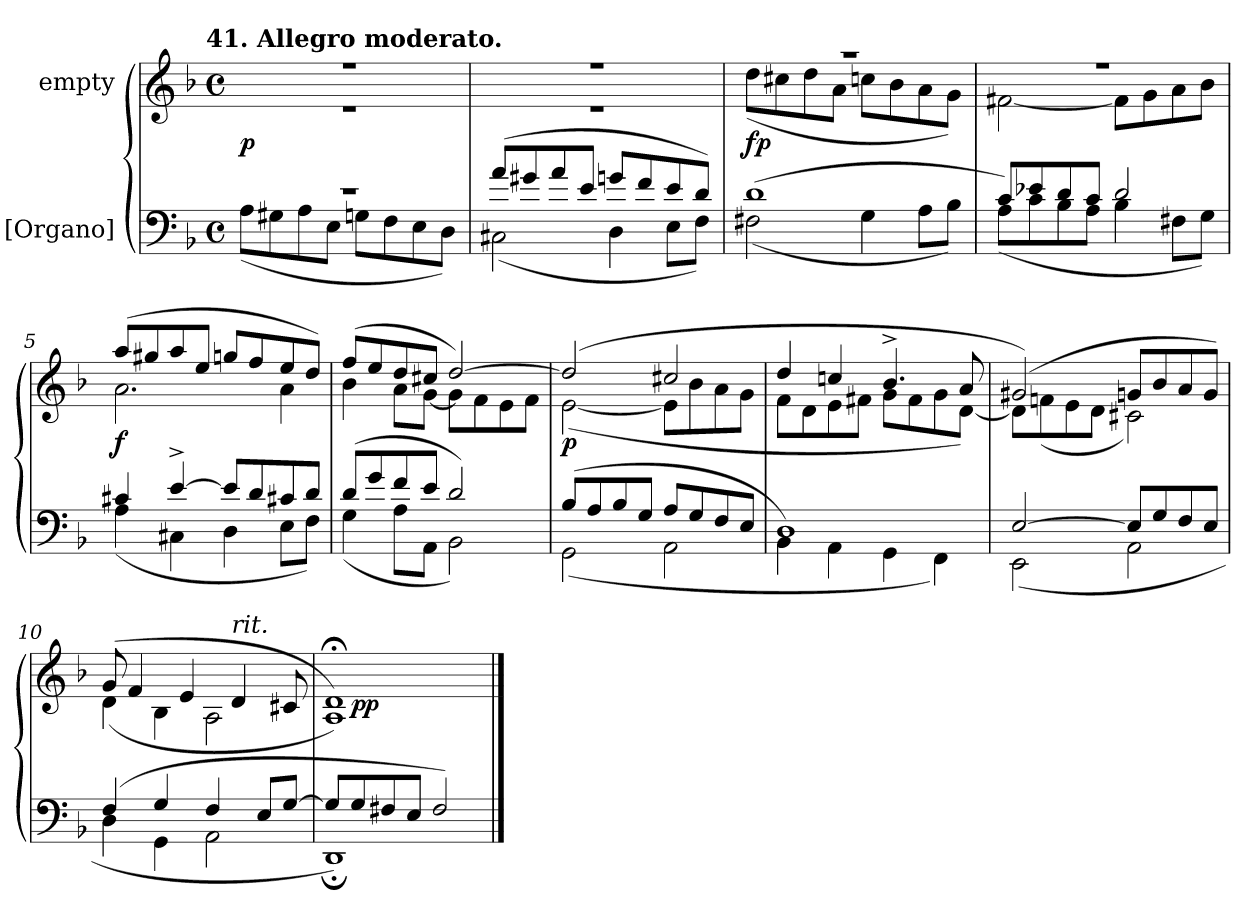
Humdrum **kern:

**kern	**kern	**dynam
*part2	*part1	*part1
*staff2	*staff1	*staff1
*I"[Organo]	*I"empty	*
*clefF4	*clefG2	*
*k[b-]	*k[b-]	*
*d:	*d:	*
!!LO:TX:omd:t=41. Allegro moderato.
*M4/4	*M4/4	*
*met(c)	*met(c)	*
*MM132	*MM132	*
=1	=1	=1
*^	*^	*
1r	(8A\L	1r	1r	p
.	8G#X\	.	.	.
.	8A\	.	.	.
.	8E\J	.	.	.
.	8Gn\L	.	.	.
.	8F\	.	.	.
.	8E\	.	.	.
.	8D\J)	.	.	.
=2	=2	=2	=2	=2
(8a/L	(2C#X\	1r	1r	.
8g#X/	.	.	.	.
8a/	.	.	.	.
8e/J	.	.	.	.
8gn/L	4D\	.	.	.
8f/	.	.	.	.
8e/	8E\L	.	.	.
8d/J)	8F\J)	.	.	.
=3	=3	=3	=3	=3
(1d/	(2F#X\	1r	(8dd\L	fp
.	.	.	8cc#X\	.
.	.	.	8dd\	.
.	.	.	8a\J	.
.	4G\	.	8ccn\L	.
.	.	.	8b-\	.
.	8A\L	.	8a\	.
.	8B-\J)	.	8g\J)	.
=4	=4	=4	=4	=4
8c/L)	(8A\L	1r	[2f#X\	.
8e-X/	8c\	.	.	.
8d/	8B-\	.	.	.
8c/J	8A\J	.	.	.
2d/	4B-\	.	8f#\L]	.
.	.	.	8g\	.
.	8F#X\L	.	8a\	.
.	8G\J)	.	8b-\J	.
=5	=5	=5	=5	=5
4c#X/	(4A\	(8aa/L	2.a\	f
.	.	8gg#X/	.	.
[4e^/	4C#X\	8aa/	.	.
.	.	8ee/J	.	.
8e/L]	4D\	8ggn/L	.	.
8d/	.	8ff/	.	.
8c#X/	8E\L	8ee/	4a\	.
8d/J	8F\J)	8dd/J)	.	.
=6	=6	=6	=6	=6
(8d/L	(4G\	(8ff/L	4b-\	.
8g/	.	8ee/	.	.
8f/	8A\L	8dd/	8a\L	.
8e/J	8AA\J	8cc#X/J	[8g\J	.
2d/)	2BB-\)	[2dd/)	8g\L]	.
.	.	.	8f\	.
.	.	.	8e\	.
.	.	.	8f\J	.
=7	=7	=7	=7	=7
(8B-/L	(2GG\	(2dd/]	([2e\	p
8A/	.	.	.	.
8B-/	.	.	.	.
8G/J	.	.	.	.
8A/L	2AA\	2cc#X/	8e\L]	.
8G/	.	.	8b-\	.
8F/	.	.	8a\	.
8E/J	.	.	8g\J	.
=8	=8	=8	=8	=8
1D/)	4BB-\	4dd/	8f\L	.
.	.	.	8d\	.
.	4AA\	4ccn/	8e\	.
.	.	.	8f#X\J	.
.	4GG\	4.b-^/	8g\L	.
.	.	.	8f#\	.
.	4FF\)	.	8g\	.
.	.	8a/	[8d\J)	.
=9	=9	=9	=9	=9
[2E/	(2EE\	(2g#X/)	8d\L]	.
.	.	.	(8fn\	.
.	.	.	8e\	.
.	.	.	8d\J	.
8E/L]	2AA\	8gn/L	2c#X\)	.
8G/	.	8b-/	.	.
8F/	.	8a/	.	.
8E/J	.	8g/J)	.	.
=10	=10	=10	=10	=10
(4F/	4D\	(8g/	(4d\	.
.	.	4f/	.	.
4G/	4GG\	.	4B-\	.
.	.	4e/	.	.
4F/	2AA\	.	2A\	.
!	!	!LO:TX:a:i:t=rit.	!	!
.	.	4d/	.	.
8E/L	.	.	.	.
[8G/J	.	8c#X/	.	.
=11	=11	=11	=11	=11
*	*	*	*^	*
8G/L]	1DD;<\)	1d;</)	1A\)	8ryy	.
8G/	.	.	.	2..ryy	pp
8F#X/	.	.	.	.	.
8E/J	.	.	.	.	.
2F#/)	.	.	.	.	.
*v	*v	*	*	*	*
*	*v	*v	*v	*
==	==	==
*-	*-	*-
